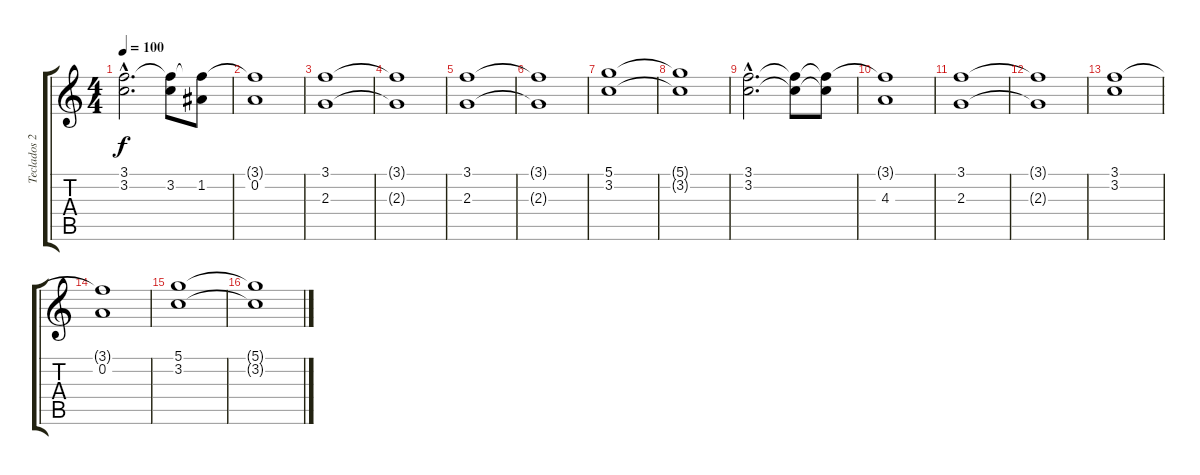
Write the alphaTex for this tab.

\track ("Teclados 2" "Teclados 2") {instrument stringensemble2}
\staff {score tabs}
\tuning (D5 A4 F4 C4 G3 D3) {hide}
\ts (4 4)
\tempo 100
\clef g2
\ks c
(3.1{hac} 3.2{hac}).2{d dy f} (3.1{t} 3.2).8 (3.1{t} 1.2).8 |
(3.1{t} 0.2).1 |
(3.1 2.3).1 |
(3.1{t} 2.3{t}).1 |
(3.1 2.3).1 |
(3.1{t} 2.3{t}).1 |
(5.1 3.2).1 |
(5.1{t} 3.2{t}).1 |
(3.1{hac} 3.2{hac}).2{d} (3.1{t} 3.2{t}).8 (3.1{t} 3.2{t}).8 |
(3.1{t} 4.3).1 |
(3.1 2.3).1 |
(3.1{t} 2.3{t}).1 |
(3.1 3.2).1 |
(3.1{t} 0.2).1 |
(5.1 3.2).1 |
(5.1{t} 3.2{t}).1
